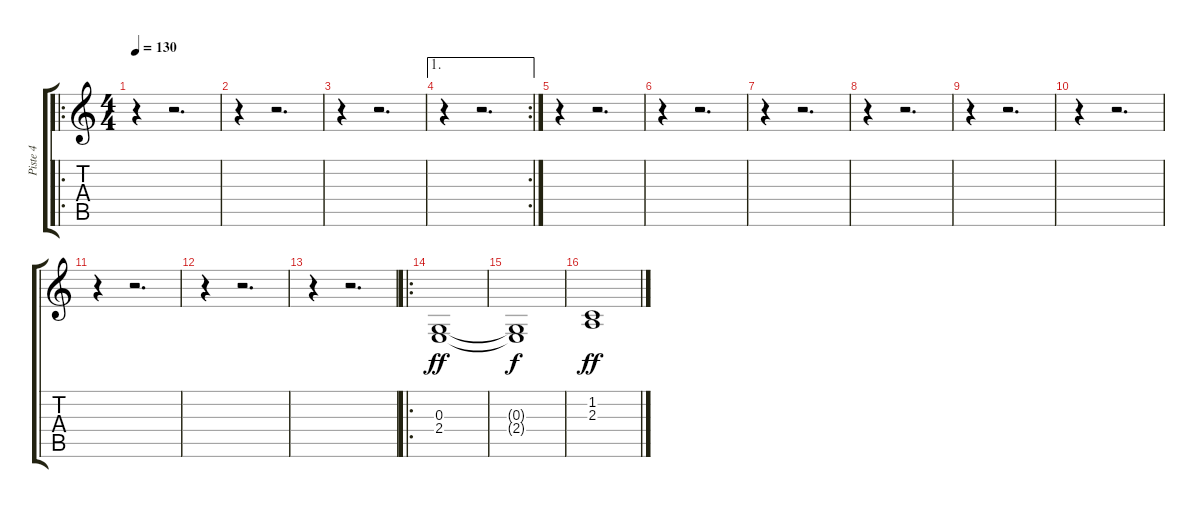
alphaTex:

\track ("Piste 4" "Piste 4") {instrument stringensemble1}
\staff {score tabs}
\tuning (E4 B3 G3 D3 A2 E2) {hide}
\ro
\ts (4 4)
\tempo 130
\clef g2
\ks c
r.4{dy ff} r.2{d} |
r.4 r.2{d} |
r.4 r.2{d} |
\ae 1
\rc 2
r.4 r.2{d} |
r.4 r.2{d} |
r.4 r.2{d} |
r.4 r.2{d} |
r.4 r.2{d} |
r.4 r.2{d} |
r.4 r.2{d} |
r.4 r.2{d} |
r.4 r.2{d} |
r.4 r.2{d} |
\ro
(0.3 2.4).1 |
(0.3{t} 2.4{t}).1{dy f} |
(1.2 2.3).1{dy ff}
